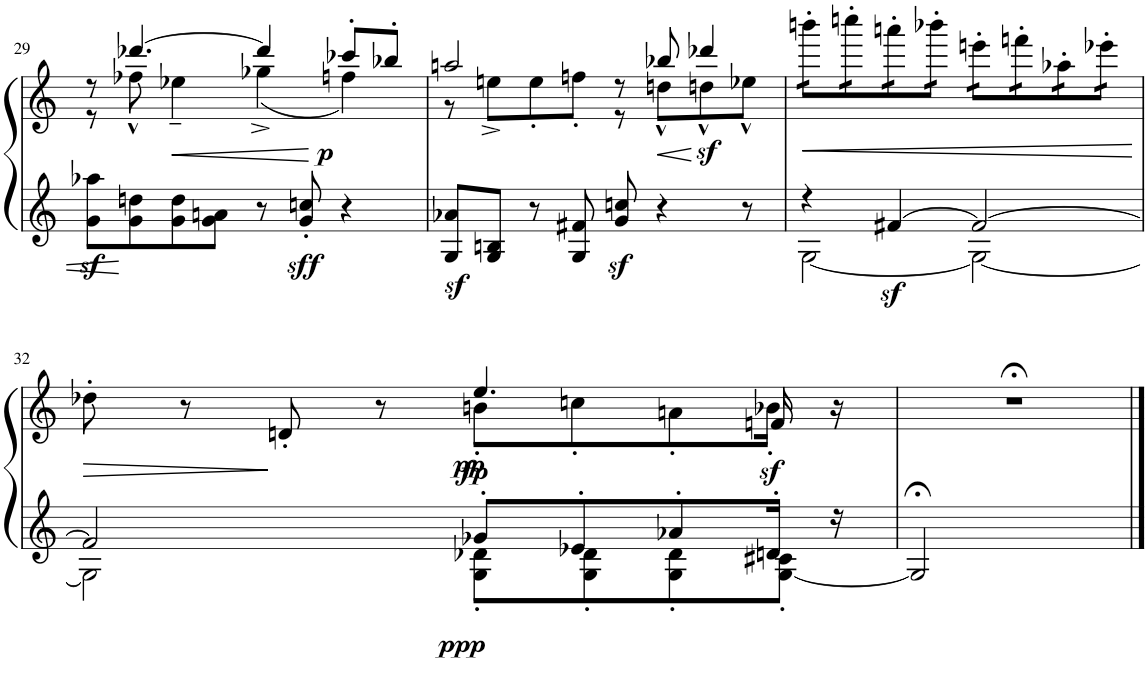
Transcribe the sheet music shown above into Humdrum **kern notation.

**kern	**kern	**dynam
*part1	*part1	*part1
*staff2	*staff1	*staff1/2
*I"Piano	*	*
*I'Pno.	*	*
!!LO:PB:g=z
*clefG2	*clefG2	*
*k[]	*k[]	*
*M2/2	*M2/2	*
=29	=29	=29
*	*^	*
8g\z< 8aa-X\z<L	8r	8r	.
8g\ 8ddn\	[4.ddd-X/	8ff-X^^\	.
8g\ 8dd\	.	4ee-X~\	.
8g\ 8an\J	.	.	.
8r	4ddd-/]	(4gg-X^\	.
!	!	!	!LO:DY:b=2
8g/' 8ccn/'	.	.	other-dynamics
!	!	!	!LO:DY:b
4r	8ccc-X'/L	4ffn\)	p
.	8bb-X'/J	.	.
=30	=30	=30	=30
8G/z< 8a-X/z<L	2aan/	8r	.
8G/ 8Bn/J	.	8een^\L	.
8r	.	8ee'\	.
8G/ 8f#X/	.	8ffn'\J	.
8g/z< 8ccn/z<	8r	8r	.
!	!	!	!LO:HP:b
4r	8bb-X/	8ddn^^\L	<
!	!	!	!LO:DY:n=1:b
.	4ddd-X/	8ddn^^\	[ sf
8r	.	8ee-X^^\J	.
=31	=31	=31	=31
*^	*	*	*
!	!	!	!	!LO:HP:b
*	*	*v	*v	*
*	*	*tremolo	*
4r	[2G\	16bbbn'\LL	<
.	.	16bbbn'\	.
.	.	16ccccn'\	.
.	.	16ccccn'\	.
!	!	!	!LO:DY:b=2
[4f#X/	.	16aaan'\	sf
.	.	16aaan'\	.
.	.	16bbb-X'\	.
.	.	16bbb-X'\JJ	.
2f#/_	2G\_	16eeen'\LL	.
.	.	16eeen'\	.
.	.	16fffn'\	.
.	.	16fffn'\	.
.	.	16aa-X'\	.
.	.	16aa-X'\	.
.	.	16eee-X'\	.
.	.	16eee-X'\JJ	.
*	*	*Xtremolo	*
*v	*v	*	*
.	.	[
!!LO:LB:g=z
=32	=32	=32
*^	*	*
!	!	!	!LO:HP:b
*	*	*^	*
2f#/]	2G\]	8dd-X'\	2ryy	>
.	.	8r	.	.
.	.	8dn'/	.	]
.	.	8r	.	.
!	!	!	!	!LO:DY:b=2
!	!	!	!	!LO:DY:n=1:b
!	!	!	!	!LO:DY:n=2:b
8g-X'/L	8G\' 8d-X\'L	4.ee/	8bn'\L	ppp fp pp
8e-X'/	8G\' 8d-\'	.	8ccn'\	.
8a-X'/	8G\' 8d-\'	.	8an'\	.
!	!	!	!	!LO:DY:n=3:b
16dn'/Jk	[8G\' 8c#X\'J	16fn/	16b-X'\Jk	sf
16r	.	16r	16ryy	.
*v	*v	*	*	*
*	*v	*v	*
=33	=33	=33
2G;</]	1r;<	.
2ryy	.	.
==	==	==
*-	*-	*-
